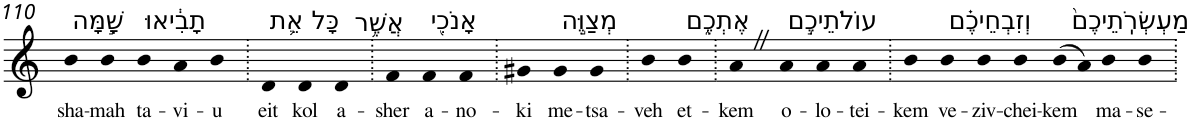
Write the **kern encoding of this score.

**kern	**text
*part1	*part1
*staff1	*staff1
*I"Piano	*
*I'Pno	*
!!LO:PB:g=z
*clefG2	*
*k[]	*
=110	=110
!LO:TX:a:t=שָׁ֣מָּה	!
!	!LO:LY:b
4b	sha-
!	!LO:LY:b
4b	-mah
!LO:TX:a:t=תָבִ֔יאוּ	!
!	!LO:LY:b
4b	ta-
!	!LO:LY:b
4a	-vi-
!	!LO:LY:b
4b	-u
=111.	=111.
!LO:TX:a:t=אֵ֛ת	!
!	!LO:LY:b
4d	eit
!LO:TX:a:t=כָּל	!
!	!LO:LY:b
4d	kol
!LO:TX:a:t=אֲשֶׁ֥ר	!
!	!LO:LY:b
4d	a-
=112.	=112.
!	!LO:LY:b
4f	-sher
!LO:TX:a:t=אָנֹכִ֖י	!
!	!LO:LY:b
4f	a-
!	!LO:LY:b
4f	-no-
=113.	=113.
!	!LO:LY:b
4g#X	-ki
!LO:TX:a:t=מְצַוֶּ֣ה	!
!	!LO:LY:b
4g#	me-
!	!LO:LY:b
4g#	-tsa-
=114.	=114.
!	!LO:LY:b
4b	-veh
!LO:TX:a:t=אֶתְכֶ֑ם	!
!	!LO:LY:b
4b	et-
=115.	=115.
!	!LO:LY:b
4aZ	-kem
!LO:TX:a:t=עוֹלֹתֵיכֶ֣ם	!
!	!LO:LY:b
4a	o-
!	!LO:LY:b
4a	-lo-
!	!LO:LY:b
4a	-tei-
=116.	=116.
!	!LO:LY:b
4b	-kem
!LO:TX:a:t=וְזִבְחֵיכֶ֗ם	!
!	!LO:LY:b
4b	ve-
!	!LO:LY:b
4b	-ziv-
!	!LO:LY:b
4b	-chei-
!	!LO:LY:b
(8b	-kem
8a)	.
!LO:TX:a:t=מַעְשְׂרֹֽתֵיכֶם֙	!
!	!LO:LY:b
4b	ma-
!	!LO:LY:b
4b	-se-
=.	=.
*-	*-
